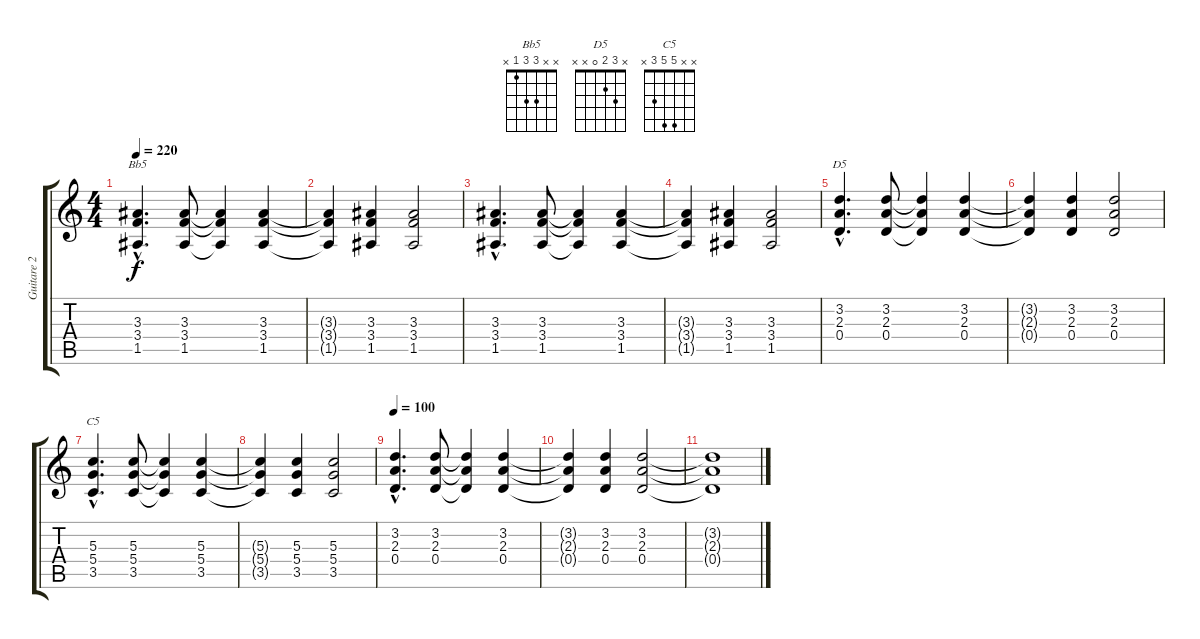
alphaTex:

\track ("Guitare 2" "Guitare 2") {instrument distortionguitar}
\staff {score tabs}
\tuning (E4 B3 G3 D3 A2 E2) {hide}
\chord ("Bb5" x x 3 3 1 x)
\chord ("D5" x 3 2 0 x x)
\chord ("C5" x x 5 5 3 x)
\ts (4 4)
\tempo 220
\clef g2
\ks c
(3.3{hac} 3.4{hac} 1.5{hac}).4{d ch "Bb5" dy f} (3.3 3.4 1.5).8 (3.3{t} 3.4{t} 1.5{t}).4 (3.3 3.4 1.5).4 |
(3.3{t} 3.4{t} 1.5{t}).4 (3.3 3.4 1.5).4 (3.3 3.4 1.5).2 |
(3.3{hac} 3.4{hac} 1.5{hac}).4{d} (3.3 3.4 1.5).8 (3.3{t} 3.4{t} 1.5{t}).4 (3.3 3.4 1.5).4 |
(3.3{t} 3.4{t} 1.5{t}).4 (3.3 3.4 1.5).4 (3.3 3.4 1.5).2 |
(3.2{hac} 2.3{hac} 0.4{hac}).4{d ch "D5"} (3.2 2.3 0.4).8 (3.2{t} 2.3{t} 0.4{t}).4 (3.2 2.3 0.4).4 |
(3.2{t} 2.3{t} 0.4{t}).4 (3.2 2.3 0.4).4 (3.2 2.3 0.4).2 |
(5.3{hac} 5.4{hac} 3.5{hac}).4{d ch "C5"} (5.3 5.4 3.5).8 (5.3{t} 5.4{t} 3.5{t}).4 (5.3 5.4 3.5).4 |
(5.3{t} 5.4{t} 3.5{t}).4 (5.3 5.4 3.5).4 (5.3 5.4 3.5).2 |
\tempo 100
(3.2{hac} 2.3{hac} 0.4{hac}).4{d} (3.2 2.3 0.4).8 (3.2{t} 2.3{t} 0.4{t}).4 (3.2 2.3 0.4).4 |
(3.2{t} 2.3{t} 0.4{t}).4 (3.2 2.3 0.4).4 (3.2 2.3 0.4).2 |
(3.2{t} 2.3{t} 0.4{t}).1
